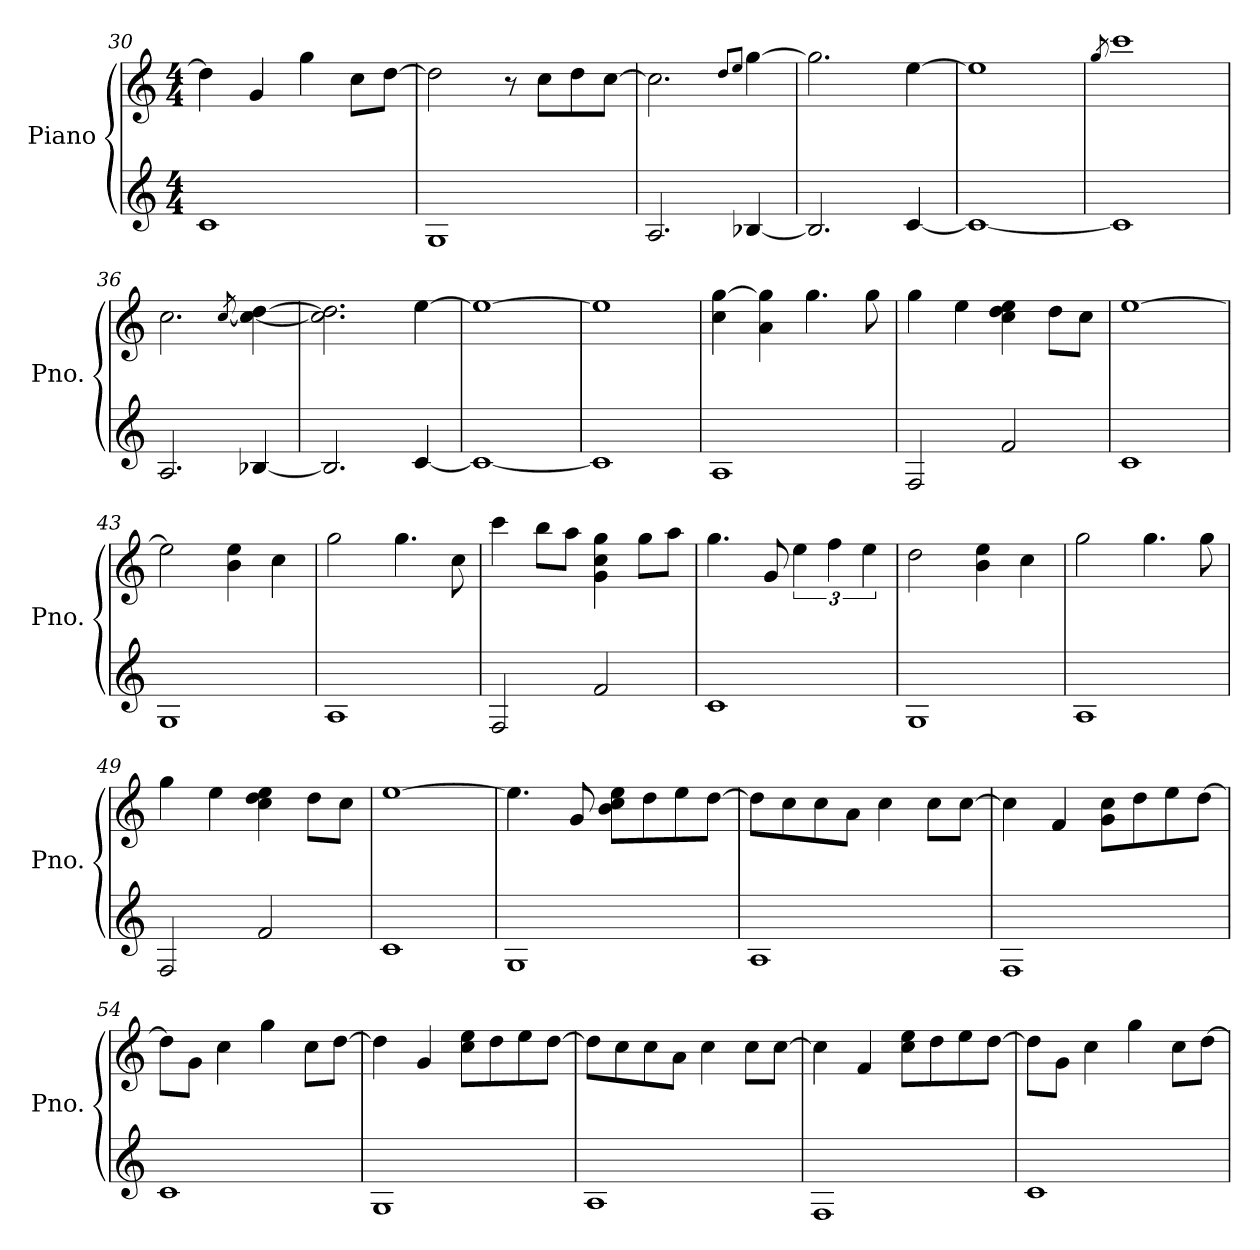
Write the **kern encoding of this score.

**kern	**kern
*part1	*part1
*staff2	*staff1
*I"Piano	*
*I'Pno.	*
*clefG2	*clefG2
*k[]	*k[]
*M4/4	*M4/4
=30	=30
1c	4dd\]
.	4g/
.	4gg\
.	8cc\L
.	[8dd\J
=31	=31
1G	2dd\]
.	8r
.	8cc\L
.	8dd\
.	[8cc\J
!!LO:LB:g=z
=32	=32
2.A/	2.cc\]
.	8qdd/L
.	8qee/J
[4B-X/	[4gg\
=33	=33
2.B-/]	2.gg\]
[4c/	[4ee\
=34	=34
1c_	1ee]
=35	=35
.	8qgg/
1c]	1ccc
!!LO:LB:g=z
=36	=36
2.A/	2.cc\
.	[8qcc/
[4B-X/	4cc\_ [4dd\
=37	=37
2.B-/]	2.cc\] 2.dd\]
[4c/	[4ee\
=38	=38
1c_	1ee_
=39	=39
1c]	1ee]
!!LO:LB:g=z
=40	=40
1A	4cc\ [4gg\
.	4a\ 4gg\]
.	4.gg\
.	8gg\
=41	=41
2F/	4gg\
.	4ee\
2f/	4cc\ 4dd\ 4ee\
.	8dd\L
.	8cc\J
=42	=42
1c	[1ee
=43	=43
1G	2ee\]
.	4b\ 4ee\
.	4cc\
!!LO:PB:g=z
=44	=44
1A	2gg\
.	4.gg\
.	8cc\
=45	=45
2F/	4ccc\
.	8bb\L
.	8aa\J
2f/	4g\ 4cc\ 4gg\
.	8gg\L
.	8aa\J
=46	=46
1c	4.gg\
.	8g/
.	6ee\
.	6ff\
.	6ee\
=47	=47
1G	2dd\
.	4b\ 4ee\
.	4cc\
!!LO:LB:g=z
=48	=48
1A	2gg\
.	4.gg\
.	8gg\
=49	=49
2F/	4gg\
.	4ee\
2f/	4cc\ 4dd\ 4ee\
.	8dd\L
.	8cc\J
=50	=50
1c	[1ee
=51	=51
1G	4.ee\]
.	8g/
.	8b\ 8cc\ 8ee\L
.	8dd\
.	8ee\
.	[8dd\J
!!LO:LB:g=z
=52	=52
1A	8dd\L]
.	8cc\
.	8cc\
.	8a\J
.	4cc\
.	8cc\L
.	[8cc\J
=53	=53
1F	4cc\]
.	4f/
.	8g\ 8cc\L
.	8dd\
.	8ee\
.	[8dd\J
=54	=54
1c	8dd\L]
.	8g\J
.	4cc\
.	4gg\
.	8cc\L
.	[8dd\J
=55	=55
1G	4dd\]
.	4g/
.	8cc\ 8ee\L
.	8dd\
.	8ee\
.	[8dd\J
=56	=56
1A	8dd\L]
.	8cc\
.	8cc\
.	8a\J
.	4cc\
.	8cc\L
.	[8cc\J
=57	=57
1F	4cc\]
.	4f/
.	8cc\ 8ee\L
.	8dd\
.	8ee\
.	[8dd\J
!!LO:LB:g=z
=58	=58
1c	8dd\L]
.	8g\J
.	4cc\
.	4gg\
.	8cc\L
.	[8dd\J
=	=
*-	*-
